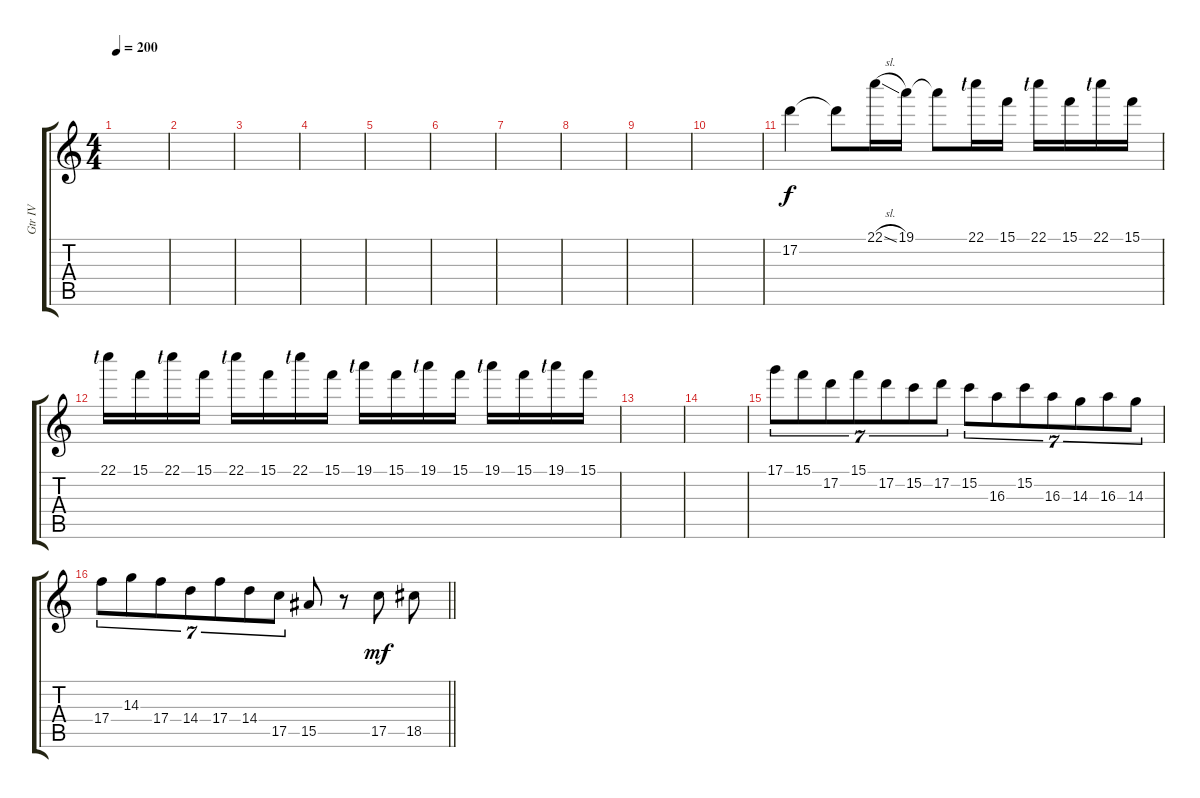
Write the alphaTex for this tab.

\track ("Gtr IV" "Gtr IV") {instrument overdrivenguitar}
\staff {score tabs}
\tuning (D4 A3 F3 C3 G2 D2) {hide}
\ts (4 4)
\tempo 200
\clef g2
\ks c
|
|
|
|
|
|
|
|
|
|
17.2.4{volume 13 balance 6} 17.2{t}.8 22.1{sl}.16 19.1.16 19.1{t}.8 22.1{lf 1}.16 15.1.16 22.1{lf 1}.16 15.1.16 22.1{lf 1}.16 15.1.16 |
22.1{lf 1}.16 15.1.16 22.1{lf 1}.16 15.1.16 22.1{lf 1}.16 15.1.16 22.1{lf 1}.16 15.1.16 19.1{lf 1}.16 15.1.16 19.1{lf 1}.16 15.1.16 19.1{lf 1}.16 15.1.16 19.1{lf 1}.16 15.1.16 |
|
|
17.1.8{tu (7 4)} 15.1.8{tu (7 4)} 17.2.8{tu (7 4)} 15.1.8{tu (7 4)} 17.2.8{tu (7 4)} 15.2.8{tu (7 4)} 17.2.8{tu (7 4)} 15.2.8{tu (7 4)} 16.3.8{tu (7 4)} 15.2.8{tu (7 4)} 16.3.8{tu (7 4)} 14.3.8{tu (7 4)} 16.3.8{tu (7 4)} 14.3.8{tu (7 4)} |
\barLineRight lightlight
17.4.8{tu (7 4)} 14.3.8{tu (7 4)} 17.4.8{tu (7 4)} 14.4.8{tu (7 4)} 17.4.8{tu (7 4)} 14.4.8{tu (7 4)} 17.5.8{tu (7 4)} 15.5.8 r.8 17.5.8{dy mf} 18.5.8
